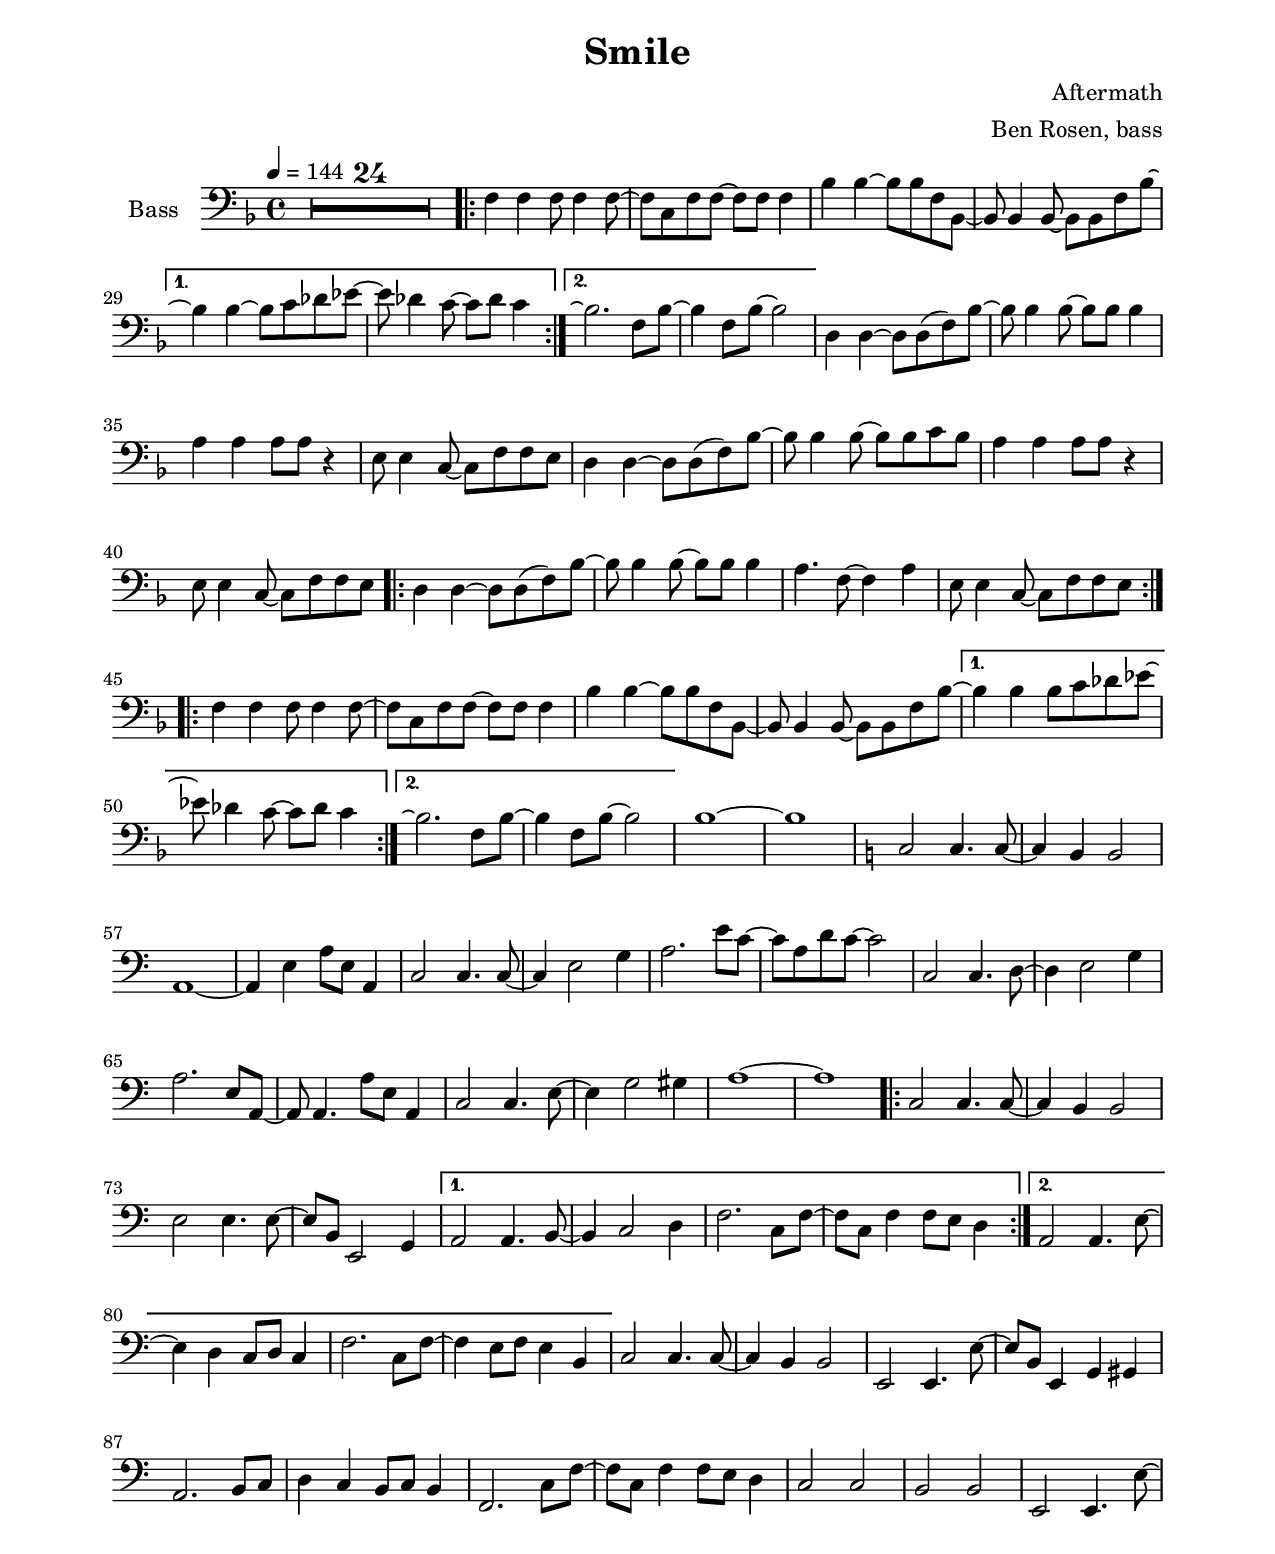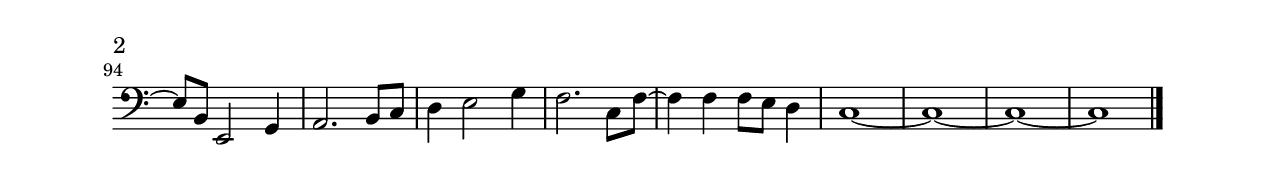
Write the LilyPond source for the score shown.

\version "2.24.0"

\include "settings.ily"

\header {
  title = "Smile"
  composer = "Aftermath"
  arranger = "Ben Rosen, bass"
}

music = \relative f {
  \tempo 4 = 144
  \key f \major
  \time 4/4
  \clef "bass"

  \compressMMRests {
    R1 * 24 |
  }

  \repeat volta 2 {
    f4 f f8 f4 f8 ~ |
    f8 c f f ~ f f f4 |
    bf4 bf ~ bf8 bf f bf, ~ |
    bf8 bf4 bf8 ~ bf bf f' bf ~

    \alternative {
      \volta 1 {
        bf4 bf ~ bf8 c df ef ~ |
        ef8 df4 c8 ~ c df c4 |
      }

      \volta 2 {
        bf2. \repeatTie f8 bf ~ |
        bf4 f8 bf8 ~ bf2
      }
    }
  }

  d,4 d ~ d8 d ( f ) bf ~ |
  bf8 bf4 bf8 ~ bf bf bf4 |
  a4 a a8 a r4 |
  e8 e4 c8 ~ c f f e |

  d4 d ~ d8 d ( f ) bf8 ~ |
  bf8 bf4 bf8 ~ bf bf c bf |
  a4 a a8 a r4 |
  e8 e4 c8 ~ c f f e

  \repeat volta 2 {
    d4 d ~ d8 d ( f ) bf ~ |
    bf8 bf4 bf8 ~ bf bf bf4 |
    a4. f8 ~ f4 a |
    e8 e4 c8 ~ c f f e
  }

  \repeat volta 2 {
    f4 f f8 f4 f8 ~ |
    f8 c f f ~ f f f4 |
    bf4 bf ~ bf8 bf f bf, ~ |
    bf8 bf4 bf8 ~ bf bf f' bf ~

    \alternative {
      \volta 1 {
        bf4 bf bf8 c df ef ~ |
        ef8 df4 c8 ~ c df c4
      }

      \volta 2 {
        bf2. \repeatTie f8 bf ~ |
        bf4 f8 bf ~ bf2 }
    }
  }

  bf1 ~ |
  bf1 |

  \key c \major

  c,2 c4. c8 ~ |
  c4 b b2 |
  a1 ~ |
  a4 e' a8 e a,4 |

  c2 c4. c8 ~ |
  c4 e2 g4 |
  a2. e'8 c ~ |
  c8 a d c ~ c2 |

  c,2 c4. d8 ~ |
  d4 e2 g4 |
  a2. e8 a, ~ |
  a8 a4. a'8 e a,4 |

  c2 c4. e8 ~ |
  e4 g2 gs4 |
  a1 ~ |
  a1 |

  \repeat volta 2 {
    c,2 c4. c8 ~ |
    c4 b4 b2 |
    e2 e4. e8 ~ |
    e8 b8 e,2 g4

    \alternative {
      \volta 1 {
        a2 a4. b8 ~ |
        b4 c2 d4 |
        f2. c8 f ~ |
        f8 c8 f4 f8 e d4
      }

      \volta 2 {
        a2 a4. e'8 ~ |
        e4 d c8 d c4 |
        f2. c8 f ~ |
        f4 e8 f e4 b |
      }
    }
  }

  c2 c4. c8 ~ |
  c4 b b2 |
  e,2 e4. e'8 ~ |
  e8 b e,4 g gs |

  a2. b8 c |
  d4 c b8 c b4 |
  f2. c'8 f ~ |
  f8 c f4 f8 e d4 |

  c2 c |
  b2 b |
  e,2 e4. e'8 ~ |
  e8 b e,2 g4 |

  a2. b8 c |
  d4 e2 g4 |
  f2. c8 f ~ |
  f4 f f8 e d4 |

  \repeat unfold 3 { c1 ~ } |
  c1 |

  \bar "|."
}

\score {
  \new Staff \with {
    instrumentName = "Bass"
  } {
    \music
  }
}
